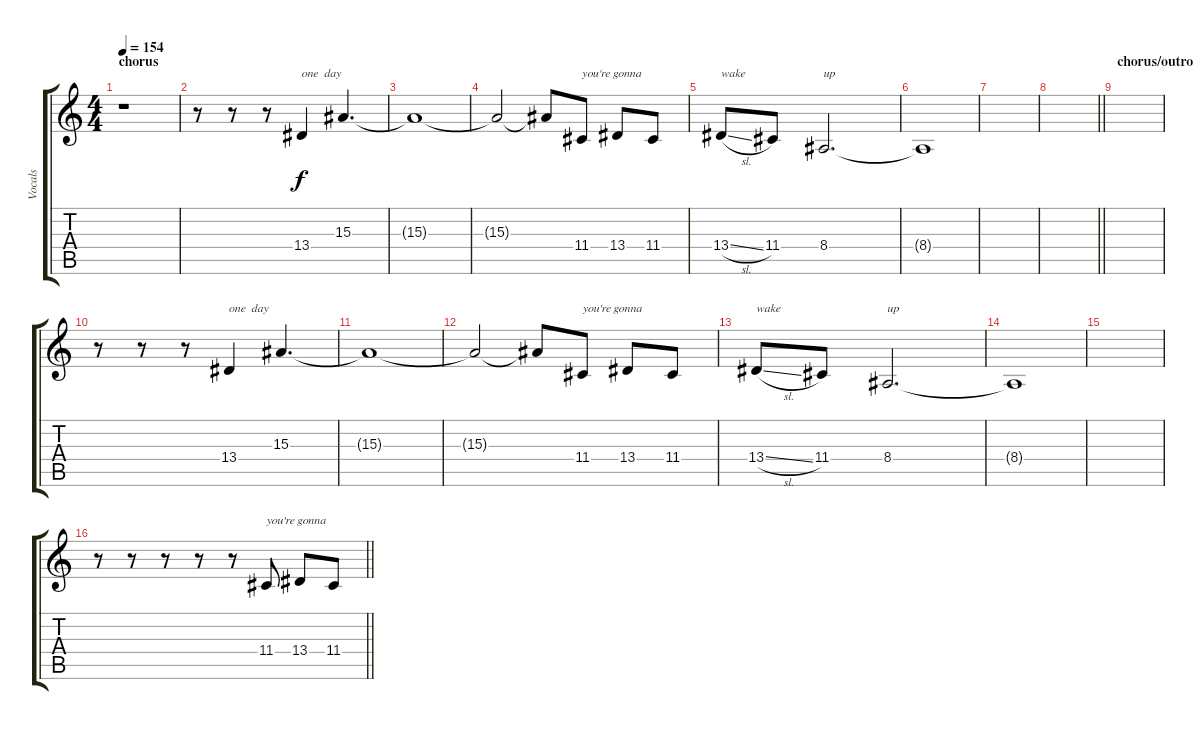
\track ("Vocals" "Vocals") {instrument lead2sawtooth}
\staff {score tabs}
\tuning (E4 B3 G3 D3 A2 E2) {hide}
\ts (4 4)
\section ("" "chorus")
\tempo 154
\clef g2
\ks c
r.1{dy f} |
r.8 r.8 r.8 13.4.4{txt "one  day"} 15.3.4{d} |
15.3{t}.1 |
15.3{t}.2 15.3{t}.8 11.4.8{txt "you're gonna"} 13.4.8 11.4.8 |
13.4{sl}.8{txt "wake"} 11.4.8 8.4.2{d txt "up"} |
8.4{t}.1 |
|
\barLineRight lightlight
|
\section ("" "chorus/outro")
|
r.8 r.8 r.8 13.4.4{txt "one  day"} 15.3.4{d} |
15.3{t}.1 |
15.3{t}.2 15.3{t}.8 11.4.8{txt "you're gonna"} 13.4.8 11.4.8 |
13.4{sl}.8{txt "wake"} 11.4.8 8.4.2{d txt "up"} |
8.4{t}.1 |
|
\barLineRight lightlight
r.8 r.8 r.8 r.8 r.8 11.4.8{txt "you're gonna"} 13.4.8 11.4.8
